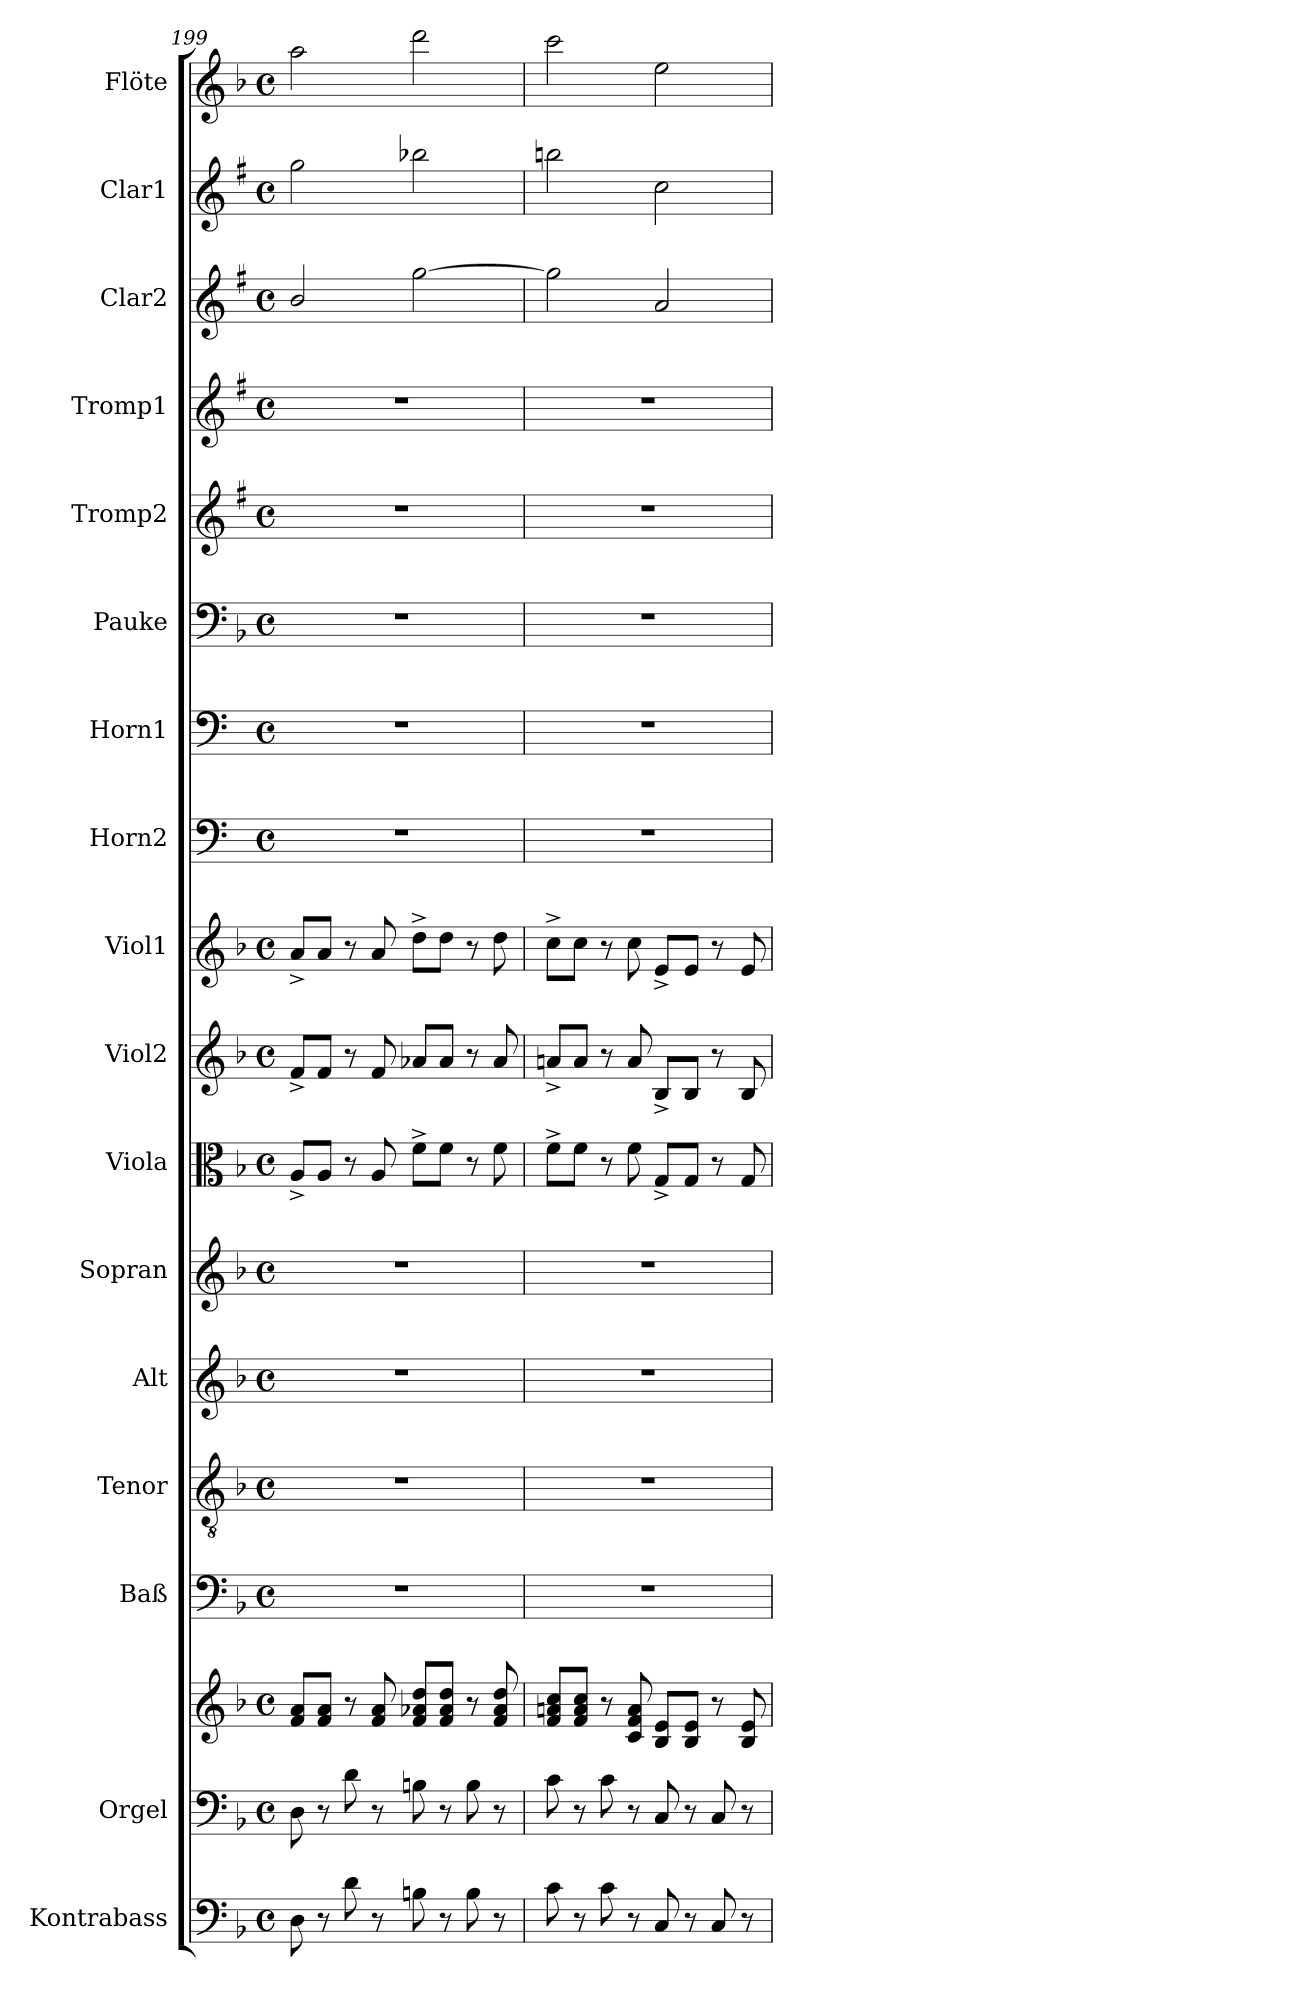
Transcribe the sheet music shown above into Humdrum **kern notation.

**kern	**kern	**kern	**kern	**kern	**kern	**kern	**kern	**kern	**kern	**kern	**kern	**kern	**kern	**kern	**kern	**kern	**kern
*part17	*part16	*part16	*part15	*part14	*part13	*part12	*part11	*part10	*part9	*part8	*part7	*part6	*part5	*part4	*part3	*part2	*part1
*staff18	*staff17	*staff16	*staff15	*staff14	*staff13	*staff12	*staff11	*staff10	*staff9	*staff8	*staff7	*staff6	*staff5	*staff4	*staff3	*staff2	*staff1
*I"Kontrabass	*I"Orgel	*	*I"Baß	*I"Tenor	*I"Alt	*I"Sopran	*I"Viola	*I"Viol2	*I"Viol1	*I"Horn2	*I"Horn1	*I"Pauke	*I"Tromp2	*I"Tromp1	*I"Clar2	*I"Clar1	*I"Flöte
*I'Kb	*	*	*I'B	*I'T	*I'A	*I'S	*I'Vla	*I'Vl2	*I'Vl1	*I'Hr2	*I'Hr1	*I'Pk	*I'Tr2	*I'Tr1	*I'Cl2	*I'Cl1	*I'Fl
*clefF4	*clefF4	*clefG2	*clefF4	*clefGv2	*clefG2	*clefG2	*clefC3	*clefG2	*clefG2	*clefF4	*clefF4	*clefF4	*clefG2	*clefG2	*clefG2	*clefG2	*clefG2
*ITrd7c12	*	*	*	*	*	*	*	*	*	*ITrd4c7	*ITrd4c7	*	*ITrd1c2	*ITrd1c2	*ITrd1c2	*ITrd1c2	*
*k[b-]	*k[b-]	*k[b-]	*k[b-]	*k[b-]	*k[b-]	*k[b-]	*k[b-]	*k[b-]	*k[b-]	*k[b-]	*k[b-]	*k[b-]	*k[b-]	*k[b-]	*k[b-]	*k[b-]	*k[b-]
*F:	*F:	*F:	*F:	*F:	*F:	*F:	*F:	*F:	*F:	*F:	*F:	*F:	*F:	*F:	*F:	*F:	*F:
*M4/4	*M4/4	*M4/4	*M4/4	*M4/4	*M4/4	*M4/4	*M4/4	*M4/4	*M4/4	*M4/4	*M4/4	*M4/4	*M4/4	*M4/4	*M4/4	*M4/4	*M4/4
*met(c)	*met(c)	*met(c)	*met(c)	*met(c)	*met(c)	*met(c)	*met(c)	*met(c)	*met(c)	*met(c)	*met(c)	*met(c)	*met(c)	*met(c)	*met(c)	*met(c)	*met(c)
=199	=199	=199	=199	=199	=199	=199	=199	=199	=199	=199	=199	=199	=199	=199	=199	=199	=199
8DD\	8D\	8f/ 8a/L	1r	1r	1r	1r	8A^</L	8f^</L	8a^</L	1r	1r	1r	1r	1r	2a/	2ff\	2aa\
8r	8r	8f/ 8a/J	.	.	.	.	8A/J	8f/J	8a/J	.	.	.	.	.	.	.	.
8D\	8d\	8r	.	.	.	.	8r	8r	8r	.	.	.	.	.	.	.	.
8r	8r	8f/ 8a/	.	.	.	.	8A/	8f/	8a/	.	.	.	.	.	.	.	.
8BBn\	8Bn\	8f/ 8a-X/ 8dd/L	.	.	.	.	8f^>\L	8a-X/L	8dd^>\L	.	.	.	.	.	[2ff\	2aa-X\	2ddd\
8r	8r	8f/ 8a-/ 8dd/J	.	.	.	.	8f\J	8a-/J	8dd\J	.	.	.	.	.	.	.	.
8BB\	8B\	8r	.	.	.	.	8r	8r	8r	.	.	.	.	.	.	.	.
8r	8r	8f/ 8a-/ 8dd/	.	.	.	.	8f\	8a-/	8dd\	.	.	.	.	.	.	.	.
=200	=200	=200	=200	=200	=200	=200	=200	=200	=200	=200	=200	=200	=200	=200	=200	=200	=200
8C\	8c\	8f/ 8an/ 8cc/L	1r	1r	1r	1r	8f^>\L	8an^</L	8cc^>\L	1r	1r	1r	1r	1r	2ff\]	2aan\	2ccc\
8r	8r	8f/ 8a/ 8cc/J	.	.	.	.	8f\J	8a/J	8cc\J	.	.	.	.	.	.	.	.
8C\	8c\	8r	.	.	.	.	8r	8r	8r	.	.	.	.	.	.	.	.
8r	8r	8c/ 8f/ 8a/	.	.	.	.	8f\	8a/	8cc\	.	.	.	.	.	.	.	.
8CC/	8C/	8B-/ 8e/L	.	.	.	.	8G^</L	8B-^</L	8e^</L	.	.	.	.	.	2g/	2b-\	2ee\
8r	8r	8B-/ 8e/J	.	.	.	.	8G/J	8B-/J	8e/J	.	.	.	.	.	.	.	.
8CC/	8C/	8r	.	.	.	.	8r	8r	8r	.	.	.	.	.	.	.	.
8r	8r	8B-/ 8e/	.	.	.	.	8G/	8B-/	8e/	.	.	.	.	.	.	.	.
=	=	=	=	=	=	=	=	=	=	=	=	=	=	=	=	=	=
*-	*-	*-	*-	*-	*-	*-	*-	*-	*-	*-	*-	*-	*-	*-	*-	*-	*-
